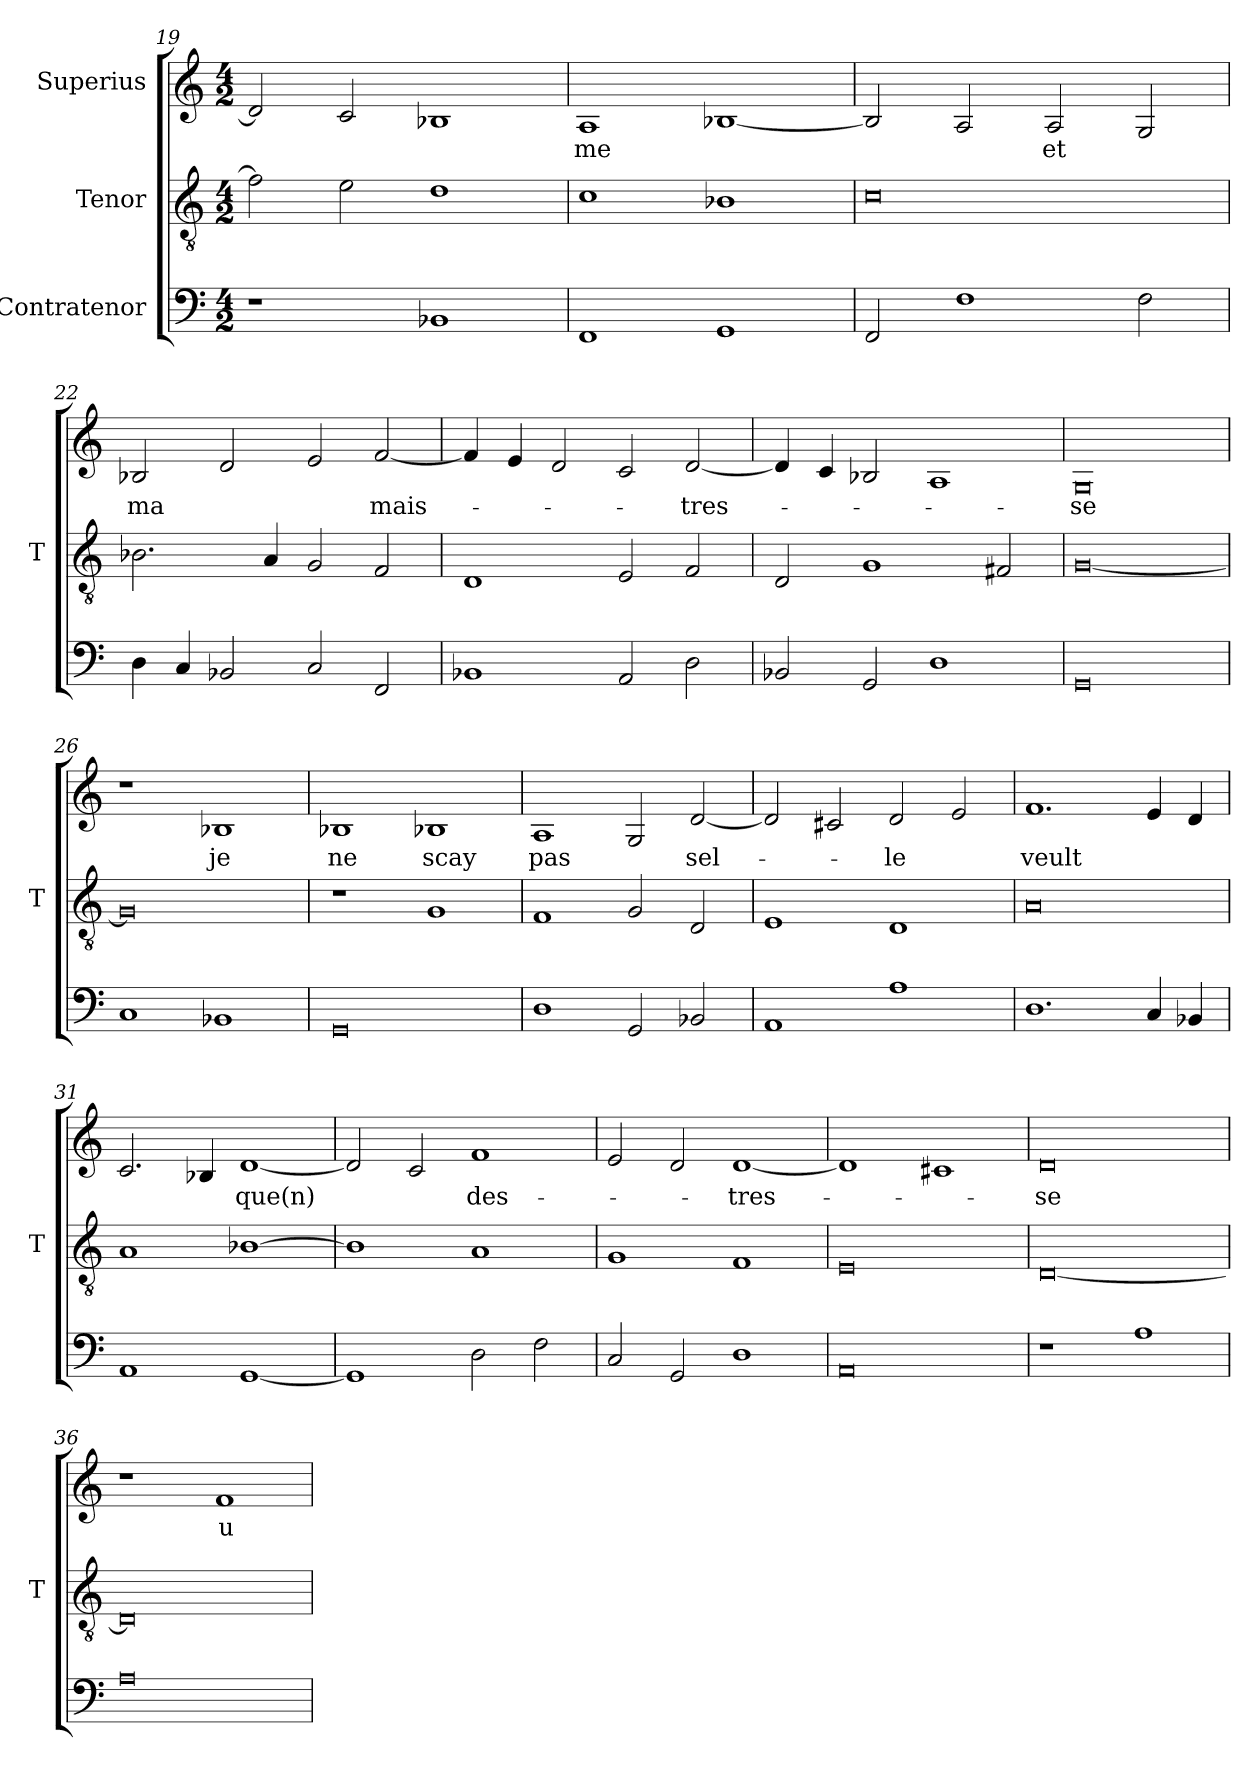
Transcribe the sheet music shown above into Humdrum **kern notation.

**kern	**kern	**kern	**text
*part3	*part2	*part1	*part1
*staff3	*staff2	*staff1	*staff1
*I"Contratenor	*I"Tenor	*I"Superius	*
*	*I'T	*	*
*clefF4	*clefGv2	*clefG2	*
*M4/2	*M4/2	*M4/2	*
=19	=19	=19	=19
1r	2f]	2d]	.
.	2e	2c	.
1BB-X	1d	1B-X	.
=20	=20	=20	=20
1FF	1c	1A	-me
1GG	1B-X	[1B-X	.
=21	=21	=21	=21
2FF	0c	2B-]	.
1F	.	2A	.
.	.	2A	-et
2F	.	2G	.
=22	=22	=22	=22
4D	2.B-X	2B-X	-ma
4C	.	.	.
2BB-X	.	2d	.
.	4A	.	.
2C	2G	2e	.
2FF	2F	[2f	mais-
=23	=23	=23	=23
1BB-X	1D	4f]	.
.	.	4e	.
.	.	2d	.
2AA	2E	2c	.
2D	2F	[2d	-tres-
=24	=24	=24	=24
2BB-X	2D	4d]	.
.	.	4c	.
2GG	1G	2B-X	.
1D	.	1A	.
.	2F#X	.	.
=25	=25	=25	=25
0GG	[0G	0G	-se
=26	=26	=26	=26
1C	0G]	1r	.
1BB-X	.	1B-X	-je
=27	=27	=27	=27
0GG	1r	1B-X	-ne
.	1G	1B-X	-scay
=28	=28	=28	=28
1D	1F	1A	-pas
2GG	2G	2G	.
2BB-X	2D	[2d	sel-
=29	=29	=29	=29
1AA	1E	2d]	.
.	.	2c#X	.
1A	1D	2d	-le
.	.	2e	.
=30	=30	=30	=30
1.D	0A	1.f	-veult
4C	.	4e	.
4BB-X	.	4d	.
=31	=31	=31	=31
1AA	1A	2.c	.
.	.	4B-X	.
[1GG	[1B-X	[1d	-que(n)
=32	=32	=32	=32
1GG]	1B-]	2d]	.
.	.	2c	.
2D	1A	1f	des-
2F	.	.	.
=33	=33	=33	=33
2C	1G	2e	.
2GG	.	2d	.
1D	1F	[1d	-tres-
=34	=34	=34	=34
0AA	0E	1d]	.
.	.	1c#X	.
=35	=35	=35	=35
1r	[0D	0d	-se
1A	.	.	.
=36	=36	=36	=36
0A	0D]	1r	.
.	.	1f	u-
=	=	=	=
*-	*-	*-	*-
